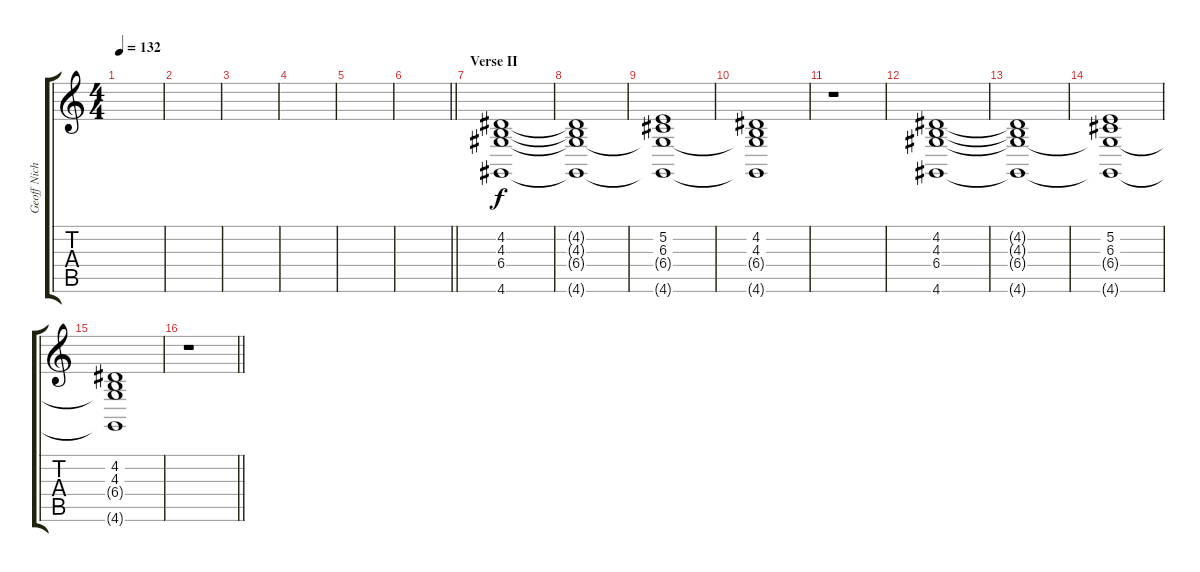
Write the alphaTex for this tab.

\track ("Geoff Nicholls" "Geoff Nich") {instrument churchorgan}
\staff {score tabs}
\tuning (E4 B3 G3 D3 A2 E2) {hide}
\ts (4 4)
\tempo 132
\clef g2
\ks c
|
|
|
|
|
\barLineRight lightlight
|
\section ("" "Verse II")
(4.2 4.3 6.4 4.6).1{volume 8} |
(4.2{t} 4.3{t} 6.4{t} 4.6{t}).1 |
(5.2 6.3 6.4{t} 4.6{t}).1 |
(4.2 4.3 6.4{t} 4.6{t}).1{volume 7} |
r.1 |
(4.2 4.3 6.4 4.6).1{volume 8} |
(4.2{t} 4.3{t} 6.4{t} 4.6{t}).1 |
(5.2 6.3 6.4{t} 4.6{t}).1 |
(4.2 4.3 6.4{t} 4.6{t}).1{volume 7} |
\barLineRight lightlight
r.1
